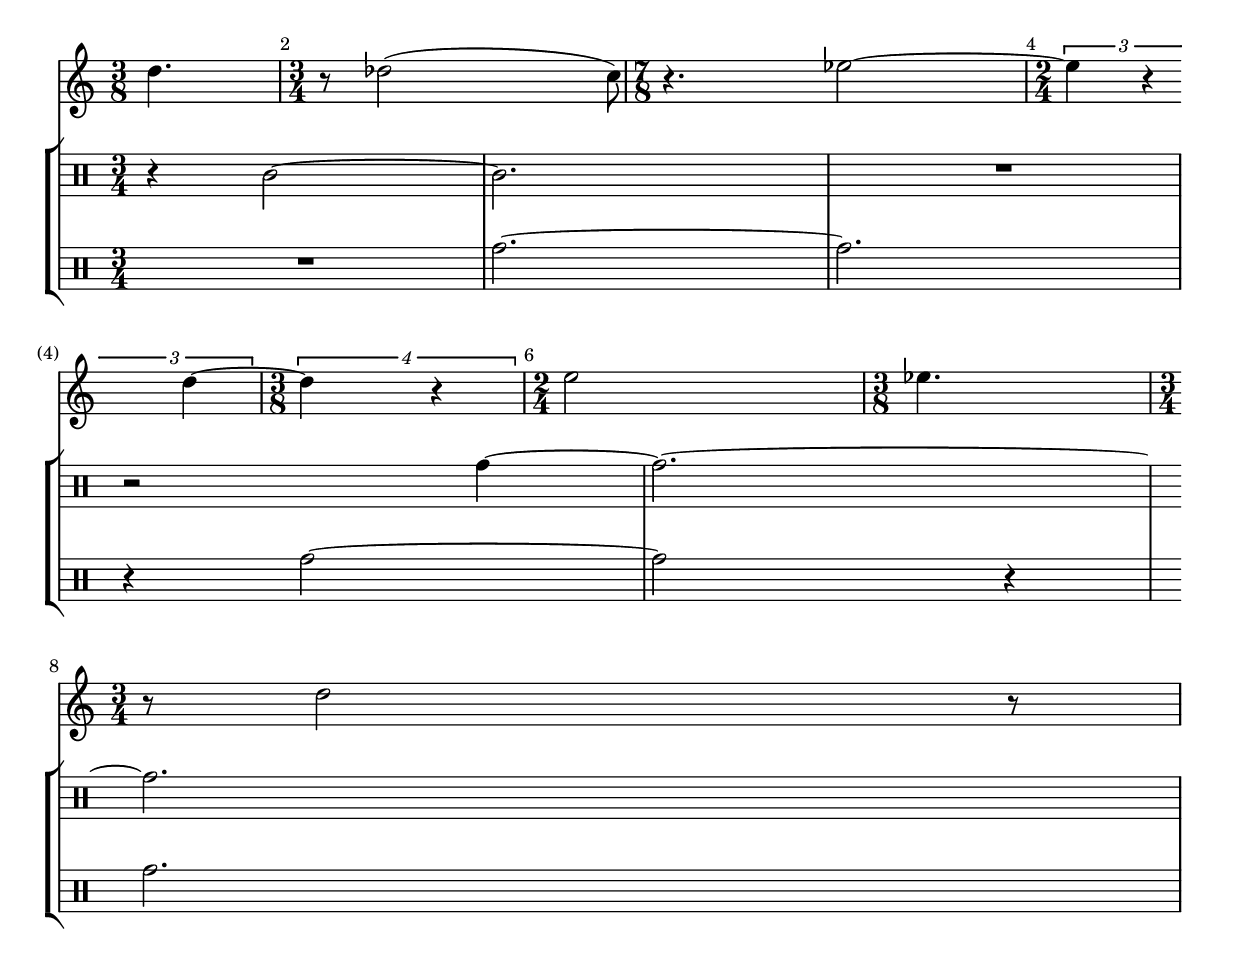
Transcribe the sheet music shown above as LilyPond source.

%% http://lsr.di.unimi.it/LSR/Item?id=344
%% see also http://www.lilypond.org/doc/v2.18/Documentation/snippets/rhythms#rhythms-printing-music-with-different-time-signatures

%LSR: Thanks to Adam James Wilson for this snippet

\paper {
  indent = #0
  ragged-right = ##t
}

global = { \time 3/4 { s2.*3 } \bar "" \break { s2.*3 } }

\layout {
  \context {
    \Score
    \remove "Timing_translator"
    \remove "Default_bar_line_engraver"
    \remove "Bar_number_engraver"
    \override SpacingSpanner.uniform-stretching = ##t
    \override SpacingSpanner.strict-note-spacing = ##t
    proportionalNotationDuration = #(ly:make-moment 1/64)
  }
  \context {
    \Staff
    \consists "Timing_translator"
    \consists "Default_bar_line_engraver"
  }
  \context {
    \Voice
    \remove "Forbid_line_break_engraver"
    tupletFullLength = ##t
  }
}

Bassklarinette = \new Staff \with {
  \consists "Bar_number_engraver"
  barNumberVisibility = #(every-nth-bar-number-visible 2)
  \override BarNumber.break-visibility = #end-of-line-invisible
} <<
  \global {
    \bar "|"
    \clef treble
    \time 3/8
    d''4.

    \bar "|"
    \time 3/4
    r8 des''2( c''8)

    \bar "|"
    \time 7/8
    r4. ees''2 ~

    \bar "|"
    \time 2/4
    \tupletUp
    \tuplet 3/2 { ees''4 r4 d''4 ~ }

    \bar "|"
    \time 3/8
    \tupletUp
    \tuplet 4/3 { d''4 r4 }

    \bar "|"
    \time 2/4
    e''2

    \bar "|"
    \time 3/8
    es''4.

    \bar "|"
    \time 3/4
    r8 d''2 r8
    \bar "|"
  }
>>

Perkussion = \new StaffGroup <<
  \new Staff <<
    \global {
      \bar "|"
      \clef percussion
      \time 3/4
      r4 c'2 ~

      \bar "|"
      c'2.

      \bar "|"
      R2.

      \bar "|"
      r2 g'4 ~

      \bar "|"
      g'2. ~

      \bar "|"
      g'2.
    }
  >>
  \new Staff <<
    \global {
      \bar "|"
      \clef percussion
      \time 3/4
      R2.

      \bar "|"
      g'2. ~

      \bar "|"
      g'2.

      \bar "|"
      r4 g'2 ~

      \bar "|"
      g'2 r4

      \bar "|"
      g'2.
    }
  >>
>>

\score {
  <<
    \Bassklarinette
    \Perkussion
  >>
}
